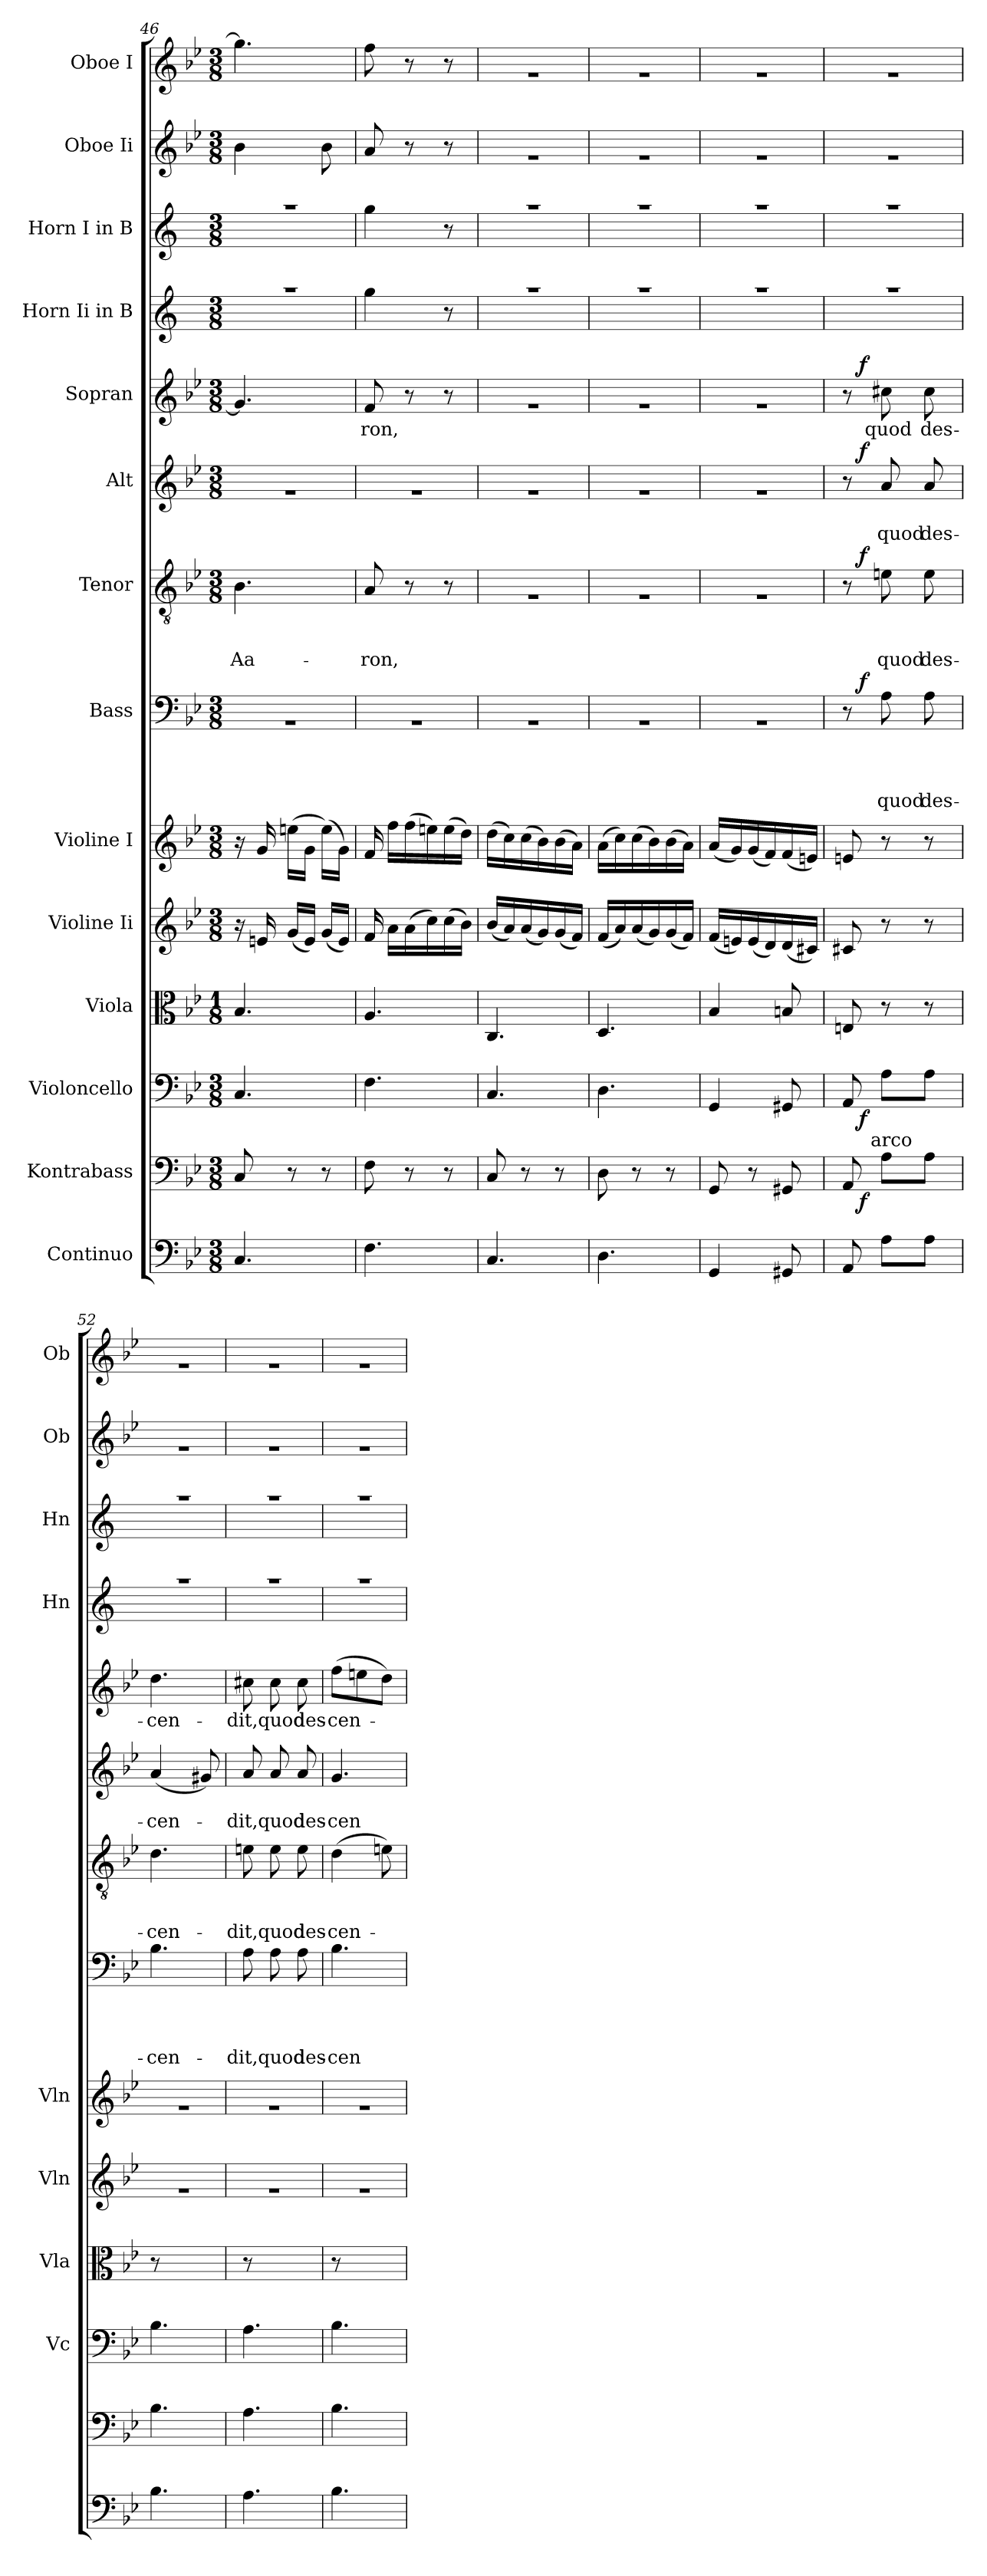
**kern	**kern	**dynam	**kern	**dynam	**kern	**kern	**kern	**kern	**text	**text	**text	**text	**dynam	**kern	**text	**text	**text	**dynam	**kern	**text	**text	**dynam	**kern	**text	**dynam	**kern	**kern	**kern	**kern
*part14	*part13	*part13	*part12	*part12	*part11	*part10	*part9	*part8	*part8	*part8	*part8	*part8	*part8	*part7	*part7	*part7	*part7	*part7	*part6	*part6	*part6	*part6	*part5	*part5	*part5	*part4	*part3	*part2	*part1
*staff14	*staff13	*staff13	*staff12	*staff12	*staff11	*staff10	*staff9	*staff8	*staff8	*staff8	*staff8	*staff8	*staff8	*staff7	*staff7	*staff7	*staff7	*staff7	*staff6	*staff6	*staff6	*staff6	*staff5	*staff5	*staff5	*staff4	*staff3	*staff2	*staff1
*I"Continuo	*I"Kontrabass	*	*I"Violoncello	*	*I"Viola	*I"Violine Ii	*I"Violine I	*I"Bass	*	*	*	*	*	*I"Tenor	*	*	*	*	*I"Alt	*	*	*	*I"Sopran	*	*	*I"Horn Ii in B	*I"Horn I in B	*I"Oboe Ii	*I"Oboe I
*	*	*	*I'Vc	*	*I'Vla	*I'Vln	*I'Vln	*	*	*	*	*	*	*	*	*	*	*	*	*	*	*	*	*	*	*I'Hn	*I'Hn	*I'Ob	*I'Ob
*clefF4	*clefF4	*	*clefF4	*	*clefC3	*clefG2	*clefG2	*clefF4	*	*	*	*	*	*clefGv2	*	*	*	*	*clefG2	*	*	*	*clefG2	*	*	*clefG2	*clefG2	*clefG2	*clefG2
*	*	*	*	*	*ITrd1c2	*	*	*	*	*	*	*	*	*	*	*	*	*	*	*	*	*	*	*	*	*ITrd1c2	*ITrd1c2	*	*
*k[b-e-]	*k[b-e-]	*	*k[b-e-]	*	*k[b-e-a-d-]	*k[b-e-]	*k[b-e-]	*k[b-e-]	*	*	*	*	*	*k[b-e-]	*	*	*	*	*k[b-e-]	*	*	*	*k[b-e-]	*	*	*k[b-e-]	*k[b-e-]	*k[b-e-]	*k[b-e-]
*B-:	*B-:	*	*B-:	*	*A-:	*B-:	*B-:	*B-:	*	*	*	*	*	*B-:	*	*	*	*	*B-:	*	*	*	*B-:	*	*	*B-:	*B-:	*B-:	*B-:
*M3/8	*M3/8	*	*M3/8	*	*M1/8	*M3/8	*M3/8	*M3/8	*	*	*	*	*	*M3/8	*	*	*	*	*M3/8	*	*	*	*M3/8	*	*	*M3/8	*M3/8	*M3/8	*M3/8
=46	=46	=46	=46	=46	=46	=46	=46	=46	=46	=46	=46	=46	=46	=46	=46	=46	=46	=46	=46	=46	=46	=46	=46	=46	=46	=46	=46	=46	=46
!	!	!	!	!	!	!	!	!LO:N:vis=1	!	!	!	!	!	!	!	!	!LO:LY:b	!	!LO:N:vis=1	!	!	!	!	!	!	!LO:N:vis=1	!LO:N:vis=1	!	!
4.C/	8C/	.	4.C/	.	4.A-/	16ra	16ra	4.rC	.	.	.	.	.	4.B-\	.	.	Aa-	.	4.ra	.	.	.	4.g/]	.	.	4.raa	4.raa	4b-\	4.gg\]
.	.	.	.	.	.	16en/	16g/	.	.	.	.	.	.	.	.	.	.	.	.	.	.	.	.	.	.	.	.	.	.
.	8r	.	.	.	.	(<16g/LL	(>16een\LL	.	.	.	.	.	.	.	.	.	.	.	.	.	.	.	.	.	.	.	.	.	.
.	.	.	.	.	.	16e/JJ)	16g\JJ	.	.	.	.	.	.	.	.	.	.	.	.	.	.	.	.	.	.	.	.	.	.
.	8r	.	.	.	.	(<16g/LL	(>16ee\LL)	.	.	.	.	.	.	.	.	.	.	.	.	.	.	.	.	.	.	.	.	8b-\	.
.	.	.	.	.	.	16e/JJ)	16g\JJ)	.	.	.	.	.	.	.	.	.	.	.	.	.	.	.	.	.	.	.	.	.	.
=47	=47	=47	=47	=47	=47	=47	=47	=47	=47	=47	=47	=47	=47	=47	=47	=47	=47	=47	=47	=47	=47	=47	=47	=47	=47	=47	=47	=47	=47
!	!	!	!	!	!	!	!	!LO:N:vis=1	!	!	!	!	!	!	!	!	!LO:LY:b	!	!LO:N:vis=1	!	!	!	!	!LO:LY:b	!	!	!	!	!
4.F\	8F\	.	4.F\	.	4.G/	16f/	16f/	4.rC	.	.	.	.	.	8A/	.	.	-ron,	.	4.ra	.	.	.	8f/	-ron,	.	4ff\	4ff\	8a/	8ff\
.	.	.	.	.	.	16a\LL	16ff\LL	.	.	.	.	.	.	.	.	.	.	.	.	.	.	.	.	.	.	.	.	.	.
.	8r	.	.	.	.	(>16a\	(>16ff\	.	.	.	.	.	.	8r	.	.	.	.	.	.	.	.	8r	.	.	.	.	8r	8r
.	.	.	.	.	.	16cc\)	16een\)	.	.	.	.	.	.	.	.	.	.	.	.	.	.	.	.	.	.	.	.	.	.
.	8r	.	.	.	.	(>16cc\	(>16ee\	.	.	.	.	.	.	8r	.	.	.	.	.	.	.	.	8r	.	.	8r	8r	8r	8r
.	.	.	.	.	.	16b-\JJ)	16dd\JJ)	.	.	.	.	.	.	.	.	.	.	.	.	.	.	.	.	.	.	.	.	.	.
=48	=48	=48	=48	=48	=48	=48	=48	=48	=48	=48	=48	=48	=48	=48	=48	=48	=48	=48	=48	=48	=48	=48	=48	=48	=48	=48	=48	=48	=48
!	!	!	!	!	!	!	!	!LO:N:vis=1	!	!	!	!	!	!LO:N:vis=1	!	!	!	!	!LO:N:vis=1	!	!	!	!LO:N:vis=1	!	!	!LO:N:vis=1	!LO:N:vis=1	!LO:N:vis=1	!LO:N:vis=1
4.C/	8C/	.	4.C/	.	4.BB-/	(<16b-/LL	(>16dd\LL	4.rC	.	.	.	.	.	4.rA	.	.	.	.	4.ra	.	.	.	4.ra	.	.	4.raa	4.raa	4.ra	4.ra
.	.	.	.	.	.	16a/)	16cc\)	.	.	.	.	.	.	.	.	.	.	.	.	.	.	.	.	.	.	.	.	.	.
.	8r	.	.	.	.	(<16a/	(>16cc\	.	.	.	.	.	.	.	.	.	.	.	.	.	.	.	.	.	.	.	.	.	.
.	.	.	.	.	.	16g/)	16b-\)	.	.	.	.	.	.	.	.	.	.	.	.	.	.	.	.	.	.	.	.	.	.
.	8r	.	.	.	.	(<16g/	(>16b-\	.	.	.	.	.	.	.	.	.	.	.	.	.	.	.	.	.	.	.	.	.	.
.	.	.	.	.	.	16f/JJ)	16a\JJ)	.	.	.	.	.	.	.	.	.	.	.	.	.	.	.	.	.	.	.	.	.	.
=49	=49	=49	=49	=49	=49	=49	=49	=49	=49	=49	=49	=49	=49	=49	=49	=49	=49	=49	=49	=49	=49	=49	=49	=49	=49	=49	=49	=49	=49
!	!	!	!	!	!	!	!	!LO:N:vis=1	!	!	!	!	!	!LO:N:vis=1	!	!	!	!	!LO:N:vis=1	!	!	!	!LO:N:vis=1	!	!	!LO:N:vis=1	!LO:N:vis=1	!LO:N:vis=1	!LO:N:vis=1
4.D\	8D\	.	4.D\	.	4.C/	(<16f/LL	(>16a\LL	4.rC	.	.	.	.	.	4.rA	.	.	.	.	4.ra	.	.	.	4.ra	.	.	4.raa	4.raa	4.ra	4.ra
.	.	.	.	.	.	16a/)	16cc\)	.	.	.	.	.	.	.	.	.	.	.	.	.	.	.	.	.	.	.	.	.	.
.	8r	.	.	.	.	(<16a/	(>16cc\	.	.	.	.	.	.	.	.	.	.	.	.	.	.	.	.	.	.	.	.	.	.
.	.	.	.	.	.	16g/)	16b-\)	.	.	.	.	.	.	.	.	.	.	.	.	.	.	.	.	.	.	.	.	.	.
.	8r	.	.	.	.	(<16g/	(>16b-\	.	.	.	.	.	.	.	.	.	.	.	.	.	.	.	.	.	.	.	.	.	.
.	.	.	.	.	.	16f/JJ)	16a\JJ)	.	.	.	.	.	.	.	.	.	.	.	.	.	.	.	.	.	.	.	.	.	.
=50	=50	=50	=50	=50	=50	=50	=50	=50	=50	=50	=50	=50	=50	=50	=50	=50	=50	=50	=50	=50	=50	=50	=50	=50	=50	=50	=50	=50	=50
!	!	!	!	!	!	!	!	!LO:N:vis=1	!	!	!	!	!	!LO:N:vis=1	!	!	!	!	!LO:N:vis=1	!	!	!	!LO:N:vis=1	!	!	!LO:N:vis=1	!LO:N:vis=1	!LO:N:vis=1	!LO:N:vis=1
4GG/	8GG/	.	4GG/	.	4A-/	(<16f/LL	(<16a/LL	4.rC	.	.	.	.	.	4.rA	.	.	.	.	4.ra	.	.	.	4.ra	.	.	4.raa	4.raa	4.ra	4.ra
.	.	.	.	.	.	16en/)	16g/)	.	.	.	.	.	.	.	.	.	.	.	.	.	.	.	.	.	.	.	.	.	.
.	8r	.	.	.	.	(<16e/	(<16g/	.	.	.	.	.	.	.	.	.	.	.	.	.	.	.	.	.	.	.	.	.	.
.	.	.	.	.	.	16d/)	16f/)	.	.	.	.	.	.	.	.	.	.	.	.	.	.	.	.	.	.	.	.	.	.
8GG#X/	8GG#X/	.	8GG#X/	.	8An/	(<16d/	(<16f/	.	.	.	.	.	.	.	.	.	.	.	.	.	.	.	.	.	.	.	.	.	.
.	.	.	.	.	.	16c#X/JJ)	16en/JJ)	.	.	.	.	.	.	.	.	.	.	.	.	.	.	.	.	.	.	.	.	.	.
!!LO:PB:g=z
=51	=51	=51	=51	=51	=51	=51	=51	=51	=51	=51	=51	=51	=51	=51	=51	=51	=51	=51	=51	=51	=51	=51	=51	=51	=51	=51	=51	=51	=51
!	!	!	!	!	!	!	!	!	!	!	!	!	!	!	!	!	!	!	!	!	!	!	!	!	!	!LO:N:vis=1	!LO:N:vis=1	!LO:N:vis=1	!LO:N:vis=1
*	*^	*	*^	*	*	*	*	*^	*	*	*	*	*	*^	*	*	*	*	*^	*	*	*	*^	*	*	*	*	*	*
*	*	*^	*	*	*	*	*	*	*	*	*	*	*	*	*	*	*	*	*	*	*	*	*	*	*	*	*	*	*	*	*	*	*	*	*
8AA/	8AA/	16ryy	16.ryy	.	8AA/	16ryy	.	8Dn/	8c#X/	8en/	8r	16ryy	.	.	.	.	.	8r	16ryy	.	.	.	.	8r	16ryy	.	.	.	8r	16ryy	.	.	4.raa	4.raa	4.ra	4.ra
!	!	!	!	!LO:DY:b	!	!	!LO:DY:b	!	!	!	!	!	!	!	!	!	!LO:DY:a	!	!	!	!	!	!LO:DY:a	!	!	!	!	!LO:DY:a	!	!	!	!LO:DY:a	!	!	!	!
.	.	4ryy	.	f	.	4ryy	f	.	.	.	.	4ryy	.	.	.	.	f	.	4ryy	.	.	.	f	.	4ryy	.	.	f	.	4ryy	.	f	.	.	.	.
!	!	!	!LO:TX:a:t=arco	!	!	!	!	!	!	!	!	!	!	!	!	!	!	!	!	!	!	!	!	!	!	!	!	!	!	!	!	!	!	!	!	!
.	.	.	4ryy	.	.	.	.	.	.	.	.	.	.	.	.	.	.	.	.	.	.	.	.	.	.	.	.	.	.	.	.	.	.	.	.	.
!	!	!	!	!	!	!	!	!	!	!	!	!	!	!	!	!LO:LY:b	!	!	!	!	!	!LO:LY:b	!	!	!	!	!LO:LY:b	!	!	!	!LO:LY:b	!	!	!	!	!
8A\L	8A\L	.	.	.	8A\L	.	.	8r	8r	8r	8A\	.	.	.	.	quod	.	8en\	.	.	.	quod	.	8a/	.	.	quod	.	8cc#X\	.	quod	.	.	.	.	.
!	!	!	!	!	!	!	!	!	!	!	!	!	!	!	!	!LO:LY:b	!	!	!	!	!	!LO:LY:b	!	!	!	!	!LO:LY:b	!	!	!	!LO:LY:b	!	!	!	!	!
8A\J	8A\J	.	.	.	8A\J	.	.	8r	8r	8r	8A\	.	.	.	.	des-	.	8e\	.	.	.	des-	.	8a/	.	.	des-	.	8cc#\	.	des-	.	.	.	.	.
.	.	16ryy	.	.	.	16ryy	.	.	.	.	.	16ryy	.	.	.	.	.	.	16ryy	.	.	.	.	.	16ryy	.	.	.	.	16ryy	.	.	.	.	.	.
.	.	.	32ryy	.	.	.	.	.	.	.	.	.	.	.	.	.	.	.	.	.	.	.	.	.	.	.	.	.	.	.	.	.	.	.	.	.
=52	=52	=52	=52	=52	=52	=52	=52	=52	=52	=52	=52	=52	=52	=52	=52	=52	=52	=52	=52	=52	=52	=52	=52	=52	=52	=52	=52	=52	=52	=52	=52	=52	=52	=52	=52	=52
!	!	!	!	!	!	!	!	!	!LO:N:vis=1	!LO:N:vis=1	!	!	!	!	!	!LO:LY:b	!	!	!	!	!	!LO:LY:b	!	!	!	!	!LO:LY:b	!	!	!	!LO:LY:b	!	!LO:N:vis=1	!LO:N:vis=1	!LO:N:vis=1	!LO:N:vis=1
*	*v	*v	*v	*	*	*	*	*	*	*	*v	*v	*	*	*	*	*	*v	*v	*	*	*	*	*v	*v	*	*	*	*v	*v	*	*	*	*	*	*
*	*	*	*v	*v	*	*	*	*	*	*	*	*	*	*	*	*	*	*	*	*	*	*	*	*	*	*	*	*	*	*
4.B-\	4.B-\	.	4.B-\	.	8r	4.ra	4.ra	4.B-\	.	.	.	-cen-	.	4.d\	.	.	-cen-	.	(<4a/	.	-cen-	.	4.dd\	-cen-	.	4.raa	4.raa	4.ra	4.ra
.	.	.	.	.	4ryy	.	.	.	.	.	.	.	.	.	.	.	.	.	.	.	.	.	.	.	.	.	.	.	.
.	.	.	.	.	.	.	.	.	.	.	.	.	.	.	.	.	.	.	8g#X/)	.	.	.	.	.	.	.	.	.	.
=53	=53	=53	=53	=53	=53	=53	=53	=53	=53	=53	=53	=53	=53	=53	=53	=53	=53	=53	=53	=53	=53	=53	=53	=53	=53	=53	=53	=53	=53
!	!	!	!	!	!	!LO:N:vis=1	!LO:N:vis=1	!	!	!	!	!LO:LY:b	!	!	!	!	!LO:LY:b	!	!	!	!LO:LY:b	!	!	!LO:LY:b	!	!LO:N:vis=1	!LO:N:vis=1	!LO:N:vis=1	!LO:N:vis=1
4.A\	4.A\	.	4.A\	.	8r	4.ra	4.ra	8A\	.	.	.	-dit,quod	.	8en\	.	.	-dit,quod	.	8a/	.	-dit,quod	.	8cc#X\	-dit,quod	.	4.raa	4.raa	4.ra	4.ra
.	.	.	.	.	4ryy	.	.	8A\	.	.	.	.	.	8e\	.	.	.	.	8a/	.	.	.	8cc#\	.	.	.	.	.	.
!	!	!	!	!	!	!	!	!	!	!	!	!LO:LY:b	!	!	!	!	!LO:LY:b	!	!	!	!LO:LY:b	!	!	!LO:LY:b	!	!	!	!	!
.	.	.	.	.	.	.	.	8A\	.	.	.	des-	.	8e\	.	.	des-	.	8a/	.	des-	.	8cc#\	des-	.	.	.	.	.
=54	=54	=54	=54	=54	=54	=54	=54	=54	=54	=54	=54	=54	=54	=54	=54	=54	=54	=54	=54	=54	=54	=54	=54	=54	=54	=54	=54	=54	=54
!	!	!	!	!	!	!LO:N:vis=1	!LO:N:vis=1	!	!	!	!	!LO:LY:b	!	!	!	!	!LO:LY:b	!	!	!	!LO:LY:b	!	!	!LO:LY:b	!	!LO:N:vis=1	!LO:N:vis=1	!LO:N:vis=1	!LO:N:vis=1
4.B-\	4.B-\	.	4.B-\	.	8r	4.ra	4.ra	4.B-\	.	.	.	-cen-	.	(>4d\	.	.	-cen-	.	4.g/	.	-cen-	.	(>8ff\L	-cen-	.	4.raa	4.raa	4.ra	4.ra
.	.	.	.	.	4ryy	.	.	.	.	.	.	.	.	.	.	.	.	.	.	.	.	.	8een\	.	.	.	.	.	.
.	.	.	.	.	.	.	.	.	.	.	.	.	.	8en\)	.	.	.	.	.	.	.	.	8dd\J)	.	.	.	.	.	.
=	=	=	=	=	=	=	=	=	=	=	=	=	=	=	=	=	=	=	=	=	=	=	=	=	=	=	=	=	=
*-	*-	*-	*-	*-	*-	*-	*-	*-	*-	*-	*-	*-	*-	*-	*-	*-	*-	*-	*-	*-	*-	*-	*-	*-	*-	*-	*-	*-	*-
